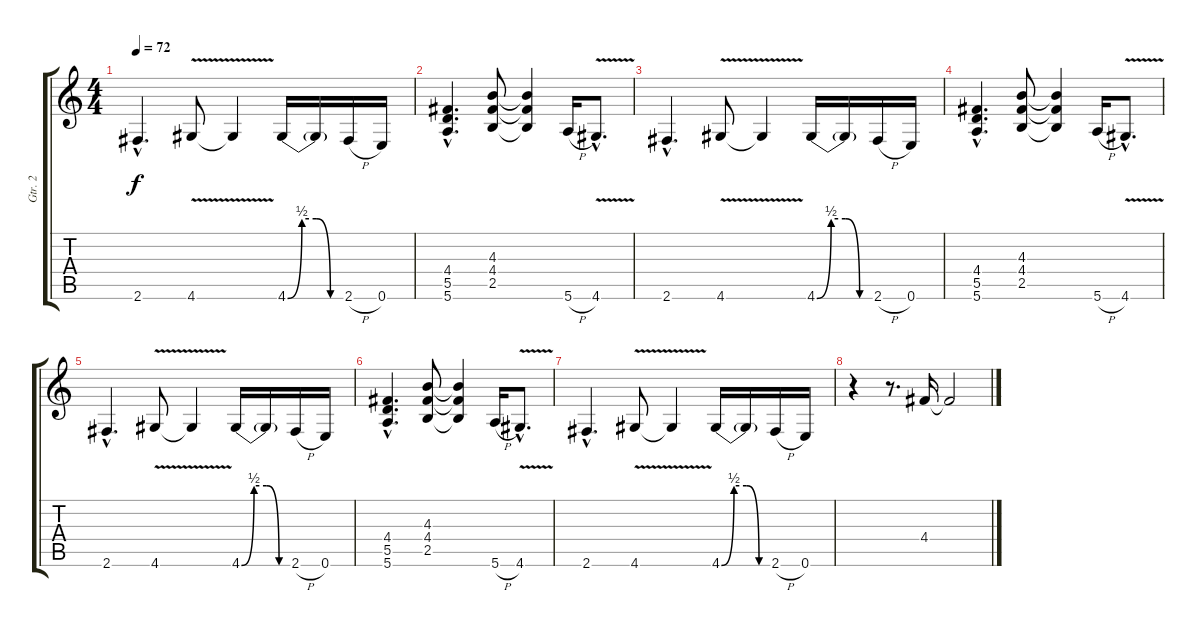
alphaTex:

\track ("Gtr. 2" "Gtr. 2") {instrument distortionguitar}
\staff {score tabs}
\tuning (E4 B3 G3 D3 A2 E2) {hide}
\ts (4 4)
\tempo 72
\clef g2
\ks c
2.6{hac}.4{d dy f} 4.6{v}.8 4.6{t}.4 4.6{be (custom 0 0 15 2 30 2 45 0 60 0)}.16 4.6{t}.16 2.6{h}.16 0.6.16 |
(4.4{hac} 5.5{hac} 5.6{hac}).4{d} (4.3 4.4 2.5).8 (4.3{t} 4.4{t} 2.5{t}).4 5.6{h}.16 4.6{v hac}.8{d} |
2.6{hac}.4{d} 4.6{v}.8 4.6{t}.4 4.6{be (custom 0 0 15 2 30 2 45 0 60 0)}.16 4.6{t}.16 2.6{h}.16 0.6.16 |
(4.4{hac} 5.5{hac} 5.6{hac}).4{d} (4.3 4.4 2.5).8 (4.3{t} 4.4{t} 2.5{t}).4 5.6{h}.16 4.6{v hac}.8{d} |
2.6{hac}.4{d} 4.6{v}.8 4.6{t}.4 4.6{be (custom 0 0 15 2 30 2 45 0 60 0)}.16 4.6{t}.16 2.6{h}.16 0.6.16 |
(4.4{hac} 5.5{hac} 5.6{hac}).4{d} (4.3 4.4 2.5).8 (4.3{t} 4.4{t} 2.5{t}).4 5.6{h}.16 4.6{v hac}.8{d} |
2.6{hac}.4{d} 4.6{v}.8 4.6{t}.4 4.6{be (custom 0 0 15 2 30 2 45 0 60 0)}.16 4.6{t}.16 2.6{h}.16 0.6.16 |
r.4 r.8{d} 4.4.16 4.4{t}.2
